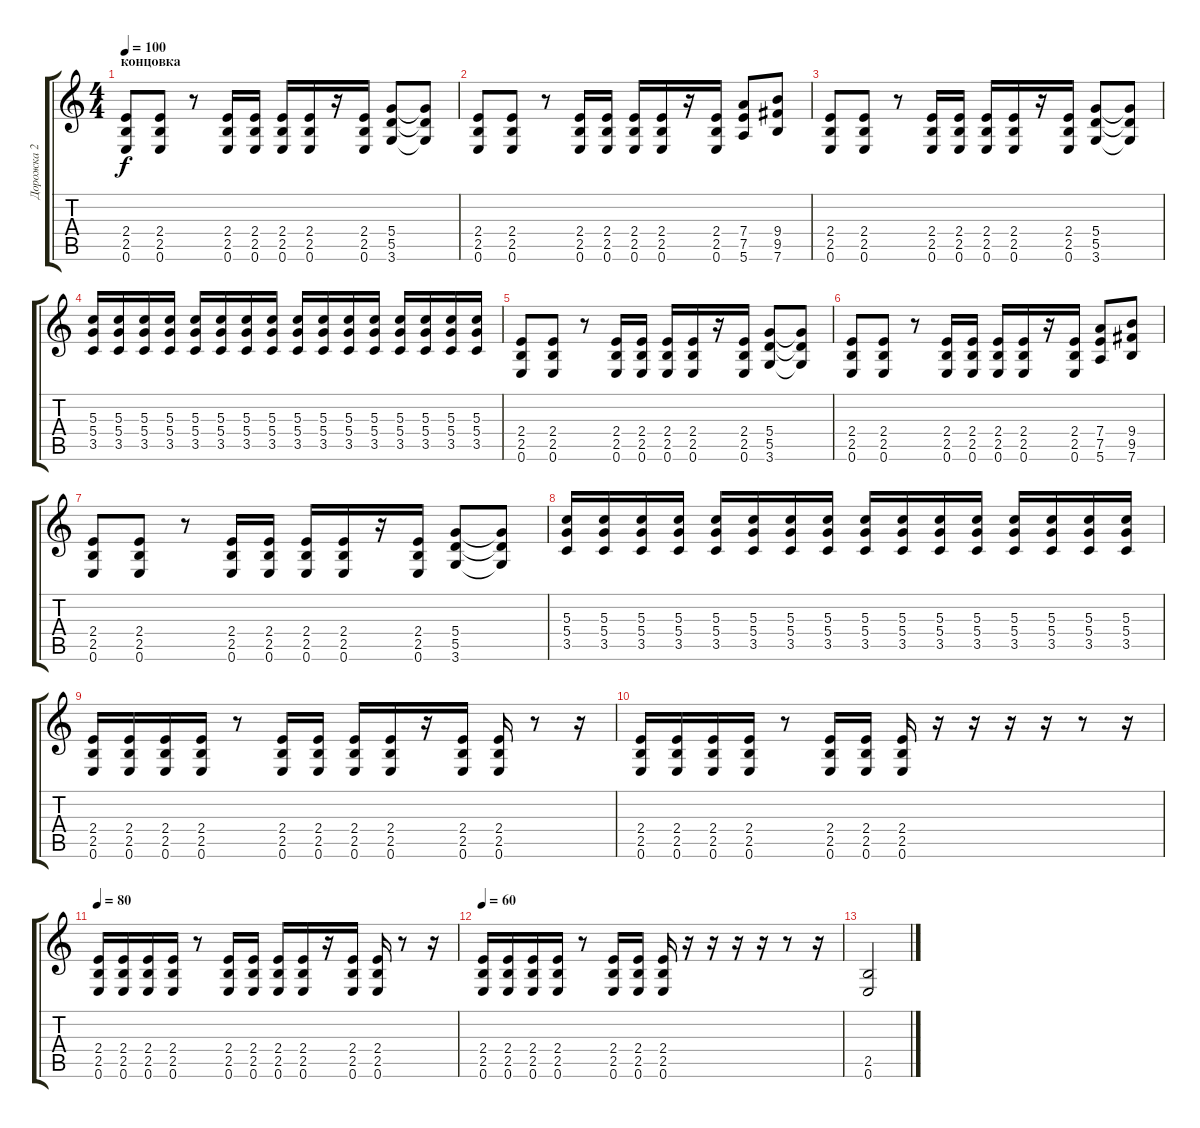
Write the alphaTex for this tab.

\track ("Дорожка 2" "Дорожка 2") {instrument distortionguitar}
\staff {score tabs}
\tuning (E4 B3 G3 D3 A2 E2) {hide}
\ts (4 4)
\section ("" "концовка")
\tempo 100
\clef g2
\ks c
(2.4 2.5 0.6).8{dy f} (2.4 2.5 0.6).8 r.8 (2.4 2.5 0.6).16 (2.4 2.5 0.6).16 (2.4 2.5 0.6).16 (2.4 2.5 0.6).16 r.16 (2.4 2.5 0.6).16 (5.4 5.5 3.6).8 (5.4{t} 5.5{t} 3.6{t}).8 |
(2.4 2.5 0.6).8 (2.4 2.5 0.6).8 r.8 (2.4 2.5 0.6).16 (2.4 2.5 0.6).16 (2.4 2.5 0.6).16 (2.4 2.5 0.6).16 r.16 (2.4 2.5 0.6).16 (7.4 7.5 5.6).8 (9.4 9.5 7.6).8 |
(2.4 2.5 0.6).8 (2.4 2.5 0.6).8 r.8 (2.4 2.5 0.6).16 (2.4 2.5 0.6).16 (2.4 2.5 0.6).16 (2.4 2.5 0.6).16 r.16 (2.4 2.5 0.6).16 (5.4 5.5 3.6).8 (5.4{t} 5.5{t} 3.6{t}).8 |
(5.3 5.4 3.5).16 (5.3 5.4 3.5).16 (5.3 5.4 3.5).16 (5.3 5.4 3.5).16 (5.3 5.4 3.5).16 (5.3 5.4 3.5).16 (5.3 5.4 3.5).16 (5.3 5.4 3.5).16 (5.3 5.4 3.5).16 (5.3 5.4 3.5).16 (5.3 5.4 3.5).16 (5.3 5.4 3.5).16 (5.3 5.4 3.5).16 (5.3 5.4 3.5).16 (5.3 5.4 3.5).16 (5.3 5.4 3.5).16 |
(2.4 2.5 0.6).8 (2.4 2.5 0.6).8 r.8 (2.4 2.5 0.6).16 (2.4 2.5 0.6).16 (2.4 2.5 0.6).16 (2.4 2.5 0.6).16 r.16 (2.4 2.5 0.6).16 (5.4 5.5 3.6).8 (5.4{t} 5.5{t} 3.6{t}).8 |
(2.4 2.5 0.6).8 (2.4 2.5 0.6).8 r.8 (2.4 2.5 0.6).16 (2.4 2.5 0.6).16 (2.4 2.5 0.6).16 (2.4 2.5 0.6).16 r.16 (2.4 2.5 0.6).16 (7.4 7.5 5.6).8 (9.4 9.5 7.6).8 |
(2.4 2.5 0.6).8 (2.4 2.5 0.6).8 r.8 (2.4 2.5 0.6).16 (2.4 2.5 0.6).16 (2.4 2.5 0.6).16 (2.4 2.5 0.6).16 r.16 (2.4 2.5 0.6).16 (5.4 5.5 3.6).8 (5.4{t} 5.5{t} 3.6{t}).8 |
(5.3 5.4 3.5).16 (5.3 5.4 3.5).16 (5.3 5.4 3.5).16 (5.3 5.4 3.5).16 (5.3 5.4 3.5).16 (5.3 5.4 3.5).16 (5.3 5.4 3.5).16 (5.3 5.4 3.5).16 (5.3 5.4 3.5).16 (5.3 5.4 3.5).16 (5.3 5.4 3.5).16 (5.3 5.4 3.5).16 (5.3 5.4 3.5).16 (5.3 5.4 3.5).16 (5.3 5.4 3.5).16 (5.3 5.4 3.5).16 |
(2.4 2.5 0.6).16 (2.4 2.5 0.6).16 (2.4 2.5 0.6).16 (2.4 2.5 0.6).16 r.8 (2.4 2.5 0.6).16 (2.4 2.5 0.6).16 (2.4 2.5 0.6).16 (2.4 2.5 0.6).16 r.16 (2.4 2.5 0.6).16 (2.4 2.5 0.6).16 r.8 r.16 |
(2.4 2.5 0.6).16 (2.4 2.5 0.6).16 (2.4 2.5 0.6).16 (2.4 2.5 0.6).16 r.8 (2.4 2.5 0.6).16 (2.4 2.5 0.6).16 (2.4 2.5 0.6).16 r.16 r.16 r.16 r.16 r.8 r.16 |
\tempo 80
(2.4 2.5 0.6).16 (2.4 2.5 0.6).16 (2.4 2.5 0.6).16 (2.4 2.5 0.6).16 r.8 (2.4 2.5 0.6).16 (2.4 2.5 0.6).16 (2.4 2.5 0.6).16 (2.4 2.5 0.6).16 r.16 (2.4 2.5 0.6).16 (2.4 2.5 0.6).16 r.8 r.16 |
\tempo 60
(2.4 2.5 0.6).16 (2.4 2.5 0.6).16 (2.4 2.5 0.6).16 (2.4 2.5 0.6).16 r.8 (2.4 2.5 0.6).16 (2.4 2.5 0.6).16 (2.4 2.5 0.6).16 r.16 r.16 r.16 r.16 r.8 r.16 |
(2.5 0.6).2
